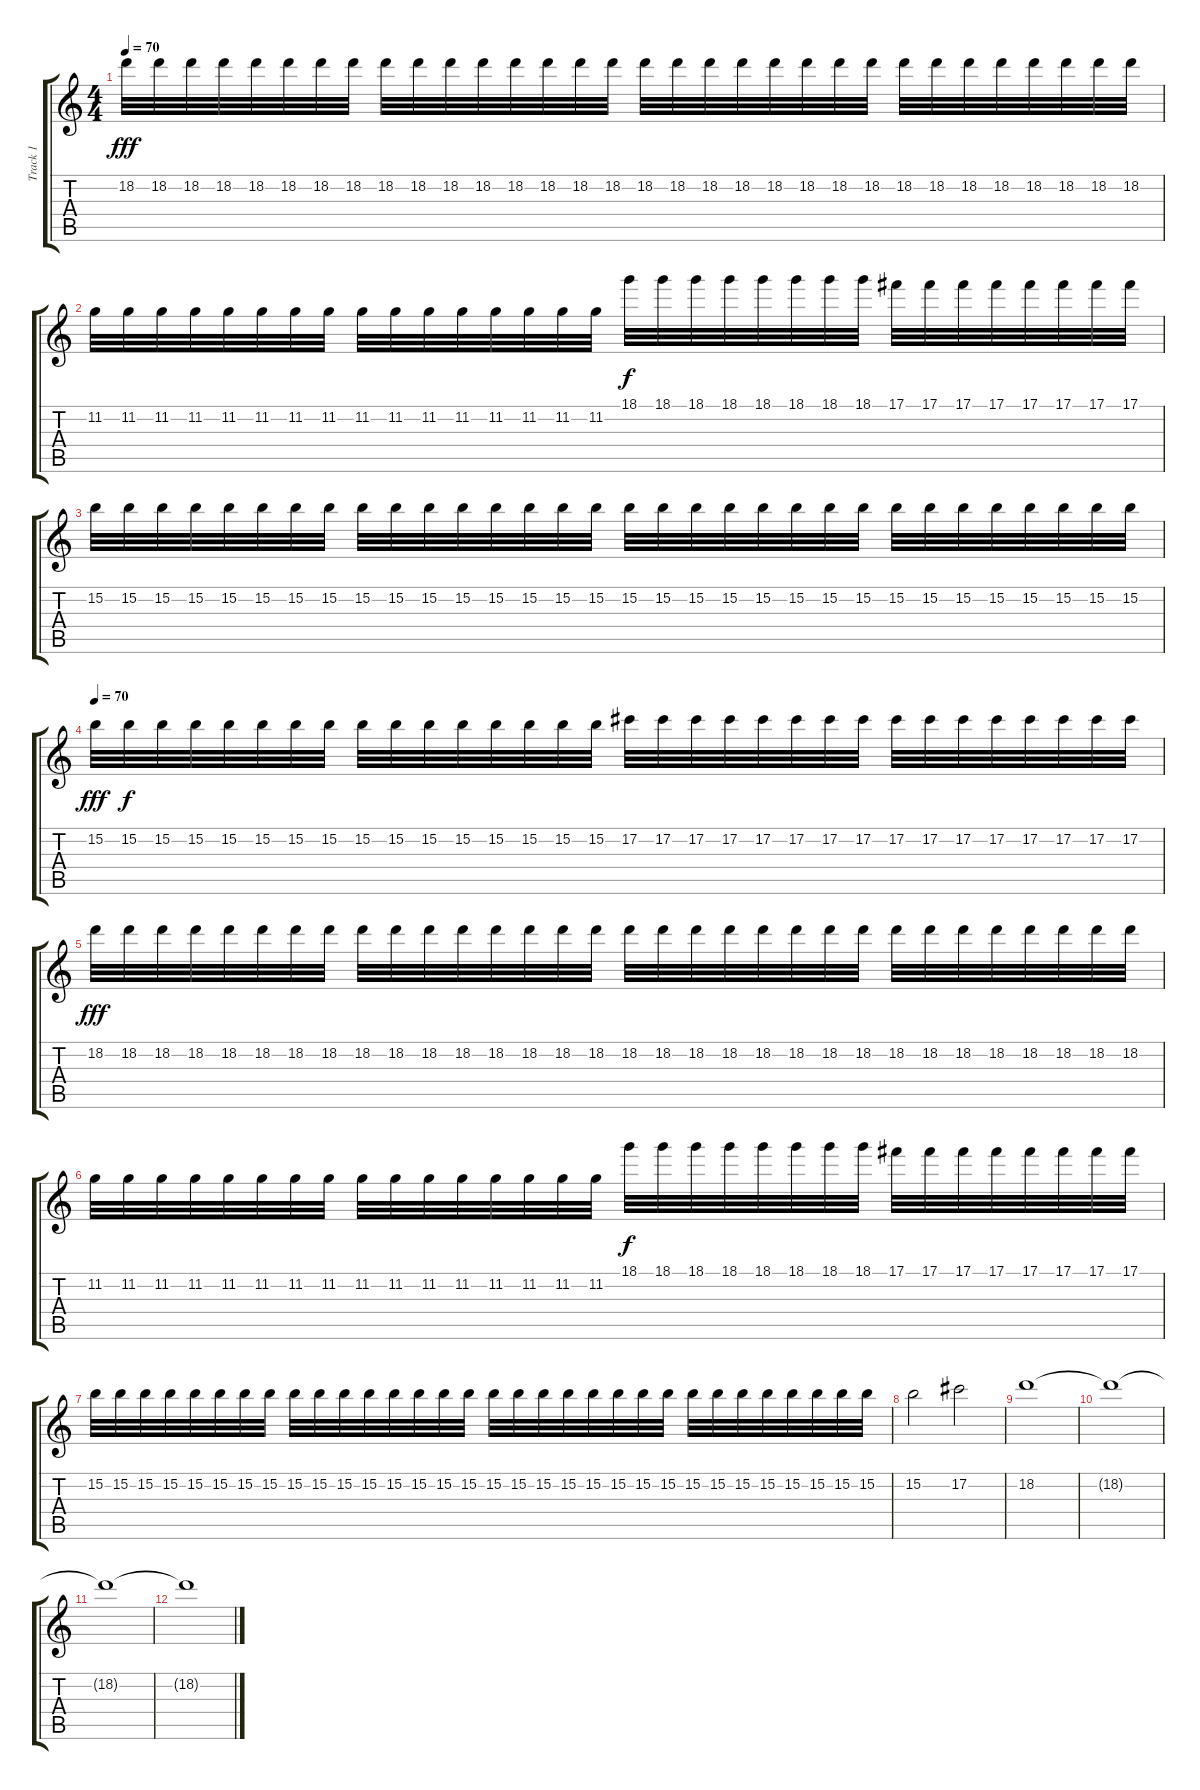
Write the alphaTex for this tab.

\track ("Track 1" "Track 1") {instrument distortionguitar}
\staff {score tabs}
\tuning (Db4 Ab3 E3 B2 Gb2 B1) {hide}
\ts (4 4)
\tempo 70
\clef g2
\ks c
18.2.32{dy fff} 18.2.32 18.2.32 18.2.32 18.2.32 18.2.32 18.2.32 18.2.32 18.2.32 18.2.32 18.2.32 18.2.32 18.2.32 18.2.32 18.2.32 18.2.32 18.2.32 18.2.32 18.2.32 18.2.32 18.2.32 18.2.32 18.2.32 18.2.32 18.2.32 18.2.32 18.2.32 18.2.32 18.2.32 18.2.32 18.2.32 18.2.32 |
11.2.32 11.2.32 11.2.32 11.2.32 11.2.32 11.2.32 11.2.32 11.2.32 11.2.32 11.2.32 11.2.32 11.2.32 11.2.32 11.2.32 11.2.32 11.2.32 18.1.32{dy f} 18.1.32 18.1.32 18.1.32 18.1.32 18.1.32 18.1.32 18.1.32 17.1.32 17.1.32 17.1.32 17.1.32 17.1.32 17.1.32 17.1.32 17.1.32 |
15.2.32 15.2.32 15.2.32 15.2.32 15.2.32 15.2.32 15.2.32 15.2.32 15.2.32 15.2.32 15.2.32 15.2.32 15.2.32 15.2.32 15.2.32 15.2.32 15.2.32 15.2.32 15.2.32 15.2.32 15.2.32 15.2.32 15.2.32 15.2.32 15.2.32 15.2.32 15.2.32 15.2.32 15.2.32 15.2.32 15.2.32 15.2.32 |
\tempo 70
15.2.32{dy fff} 15.2.32{dy f} 15.2.32 15.2.32 15.2.32 15.2.32 15.2.32 15.2.32 15.2.32 15.2.32 15.2.32 15.2.32 15.2.32 15.2.32 15.2.32 15.2.32 17.2.32 17.2.32 17.2.32 17.2.32 17.2.32 17.2.32 17.2.32 17.2.32 17.2.32 17.2.32 17.2.32 17.2.32 17.2.32 17.2.32 17.2.32 17.2.32 |
18.2.32{dy fff} 18.2.32 18.2.32 18.2.32 18.2.32 18.2.32 18.2.32 18.2.32 18.2.32 18.2.32 18.2.32 18.2.32 18.2.32 18.2.32 18.2.32 18.2.32 18.2.32 18.2.32 18.2.32 18.2.32 18.2.32 18.2.32 18.2.32 18.2.32 18.2.32 18.2.32 18.2.32 18.2.32 18.2.32 18.2.32 18.2.32 18.2.32 |
11.2.32 11.2.32 11.2.32 11.2.32 11.2.32 11.2.32 11.2.32 11.2.32 11.2.32 11.2.32 11.2.32 11.2.32 11.2.32 11.2.32 11.2.32 11.2.32 18.1.32{dy f} 18.1.32 18.1.32 18.1.32 18.1.32 18.1.32 18.1.32 18.1.32 17.1.32 17.1.32 17.1.32 17.1.32 17.1.32 17.1.32 17.1.32 17.1.32 |
15.2.32 15.2.32 15.2.32 15.2.32 15.2.32 15.2.32 15.2.32 15.2.32 15.2.32 15.2.32 15.2.32 15.2.32 15.2.32 15.2.32 15.2.32 15.2.32 15.2.32 15.2.32 15.2.32 15.2.32 15.2.32 15.2.32 15.2.32 15.2.32 15.2.32 15.2.32 15.2.32 15.2.32 15.2.32 15.2.32 15.2.32 15.2.32 |
15.2.2 17.2.2 |
18.2.1{volume 0} |
18.2{t}.1 |
18.2{t}.1 |
18.2{t}.1
